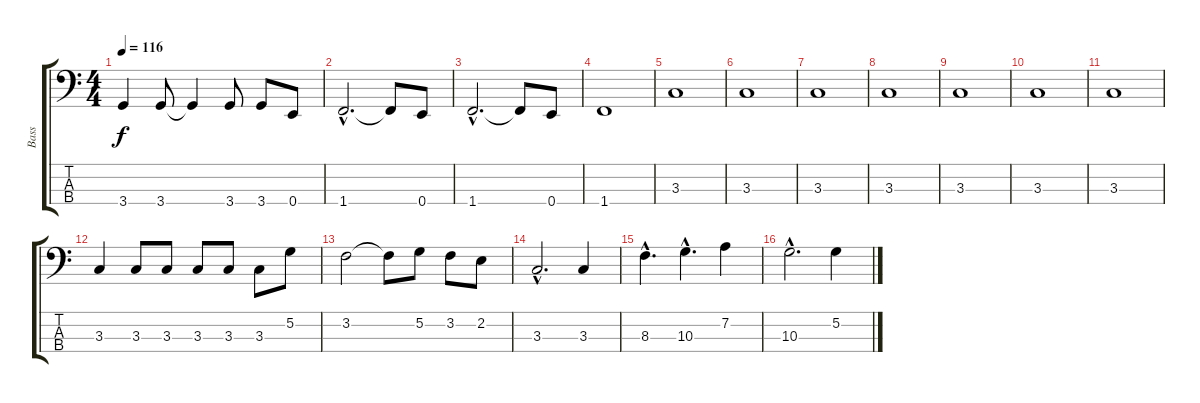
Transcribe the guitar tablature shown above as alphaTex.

\track ("Bass" "Bass") {instrument electricbassfinger}
\staff {score tabs}
\tuning (G2 D2 A1 E1) {hide}
\ts (4 4)
\tempo 116
\clef f4
\ks c
3.4.4{dy f} 3.4.8 3.4{t}.4 3.4.8 3.4.8 0.4.8 |
1.4{hac}.2{d} 1.4{t}.8 0.4.8 |
1.4{hac}.2{d} 1.4{t}.8 0.4.8 |
1.4.1 |
3.3.1 |
3.3.1 |
3.3.1 |
3.3.1 |
3.3.1 |
3.3.1 |
3.3.1 |
3.3.4 3.3.8 3.3.8 3.3.8 3.3.8 3.3.8 5.2.8 |
3.2.2 3.2{t}.8 5.2.8 3.2.8 2.2.8 |
3.3{hac}.2{d} 3.3.4 |
8.3{hac}.4{d} 10.3{hac}.4{d} 7.2.4 |
10.3{hac}.2{d} 5.2.4
